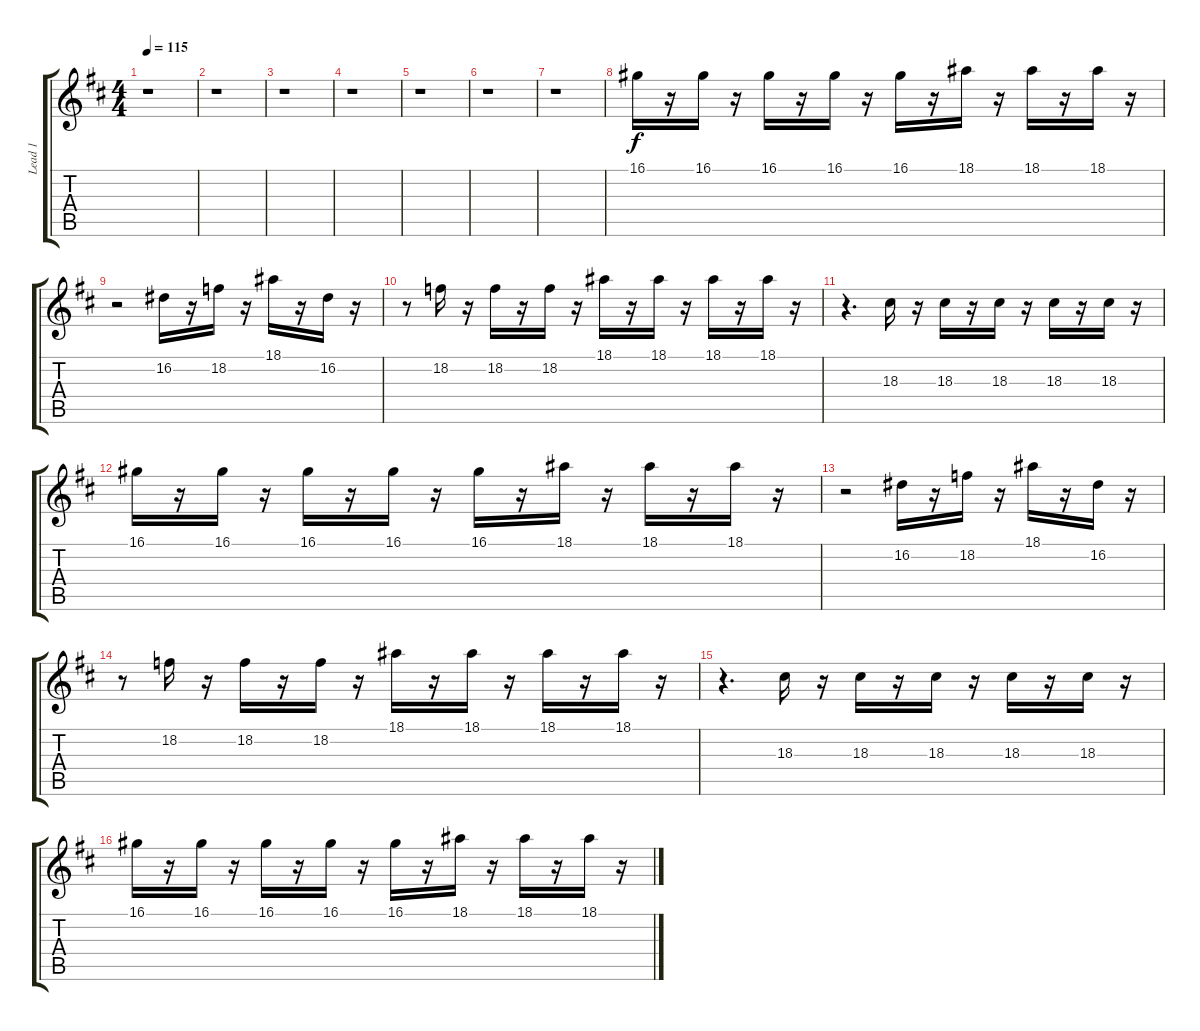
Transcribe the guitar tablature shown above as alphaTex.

\track ("Lead 1" "Lead 1") {instrument lead1square}
\staff {score tabs}
\tuning (E4 B3 G3 D3 A2 E2) {hide}
\ts (4 4)
\tempo 115
\clef g2
\ks bminor
r.1{dy f} |
r.1 |
r.1 |
r.1 |
r.1 |
r.1 |
r.1 |
16.1.16 r.16 16.1.16 r.16 16.1.16 r.16 16.1.16 r.16 16.1.16 r.16 18.1.16 r.16 18.1.16 r.16 18.1.16 r.16 |
r.2 16.2.16 r.16 18.2.16 r.16 18.1.16 r.16 16.2.16 r.16 |
r.8 18.2.16 r.16 18.2.16 r.16 18.2.16 r.16 18.1.16 r.16 18.1.16 r.16 18.1.16 r.16 18.1.16 r.16 |
r.4{d} 18.3.16 r.16 18.3.16 r.16 18.3.16 r.16 18.3.16 r.16 18.3.16 r.16 |
16.1.16 r.16 16.1.16 r.16 16.1.16 r.16 16.1.16 r.16 16.1.16 r.16 18.1.16 r.16 18.1.16 r.16 18.1.16 r.16 |
r.2 16.2.16 r.16 18.2.16 r.16 18.1.16 r.16 16.2.16 r.16 |
r.8 18.2.16 r.16 18.2.16 r.16 18.2.16 r.16 18.1.16 r.16 18.1.16 r.16 18.1.16 r.16 18.1.16 r.16 |
r.4{d} 18.3.16 r.16 18.3.16 r.16 18.3.16 r.16 18.3.16 r.16 18.3.16 r.16 |
16.1.16 r.16 16.1.16 r.16 16.1.16 r.16 16.1.16 r.16 16.1.16 r.16 18.1.16 r.16 18.1.16 r.16 18.1.16 r.16
